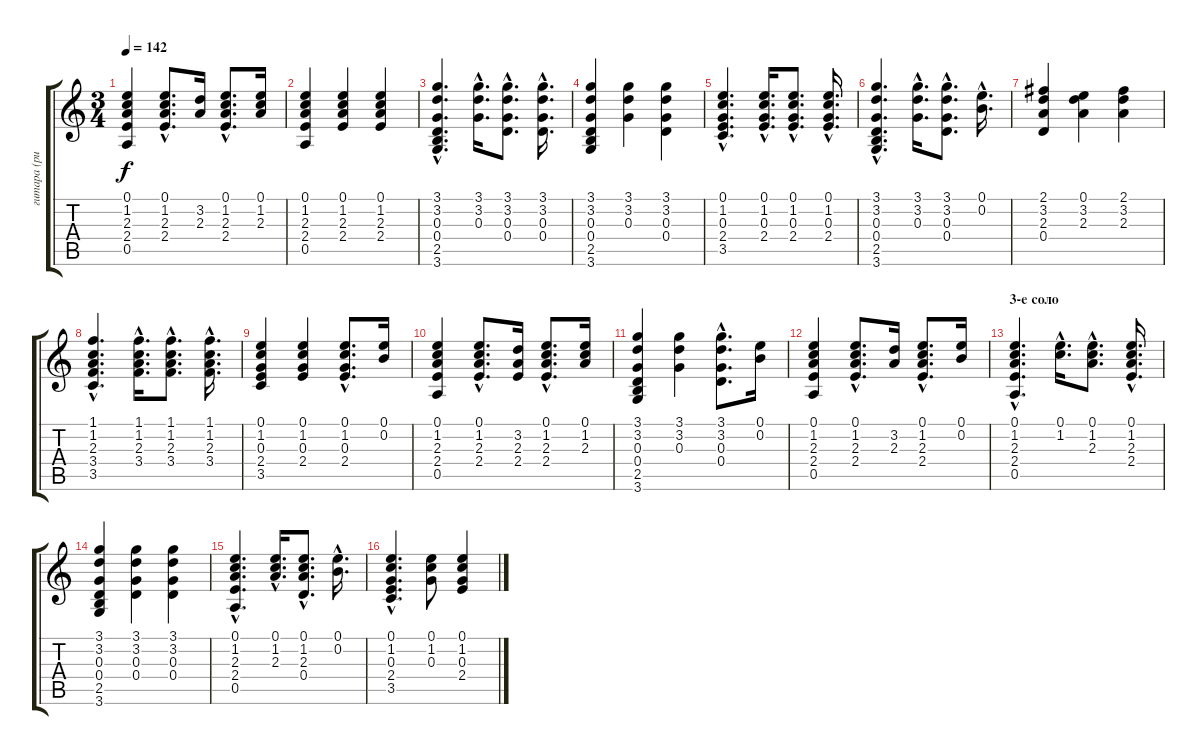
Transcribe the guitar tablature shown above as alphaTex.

\track ("гитара (ритм)" "гитара (ри") {instrument acousticguitarsteel}
\staff {score tabs}
\tuning (E4 B3 G3 D3 A2 E2) {hide}
\ts (3 4)
\tempo 142
\clef g2
\ks c
(0.1 1.2 2.3 2.4 0.5).4{dy f} (0.1{hac} 1.2{hac} 2.3{hac} 2.4{hac}).8{d} (3.2 2.3).16 (0.1{hac} 1.2{hac} 2.3{hac} 2.4{hac}).8{d} (0.1 1.2 2.3).16 |
(0.1 1.2 2.3 2.4 0.5).4 (0.1 1.2 2.3 2.4).4 (0.1 1.2 2.3 2.4).4 |
(3.1{hac} 3.2{hac} 0.3{hac} 0.4{hac} 2.5{hac} 3.6{hac}).4{d} (3.1{hac} 3.2{hac} 0.3{hac}).16{d} (3.1{hac} 3.2{hac} 0.3{hac} 0.4{hac}).8{d} (3.1{hac} 3.2{hac} 0.3{hac} 0.4{hac}).16{d} |
(3.1 3.2 0.3 0.4 2.5 3.6).4 (3.1 3.2 0.3).4 (3.1 3.2 0.3 0.4).4 |
(0.1{hac} 1.2{hac} 0.3{hac} 2.4{hac} 3.5{hac}).4{d} (0.1{hac} 1.2{hac} 0.3{hac} 2.4{hac}).16{d} (0.1{hac} 1.2{hac} 0.3{hac} 2.4{hac}).8{d} (0.1{hac} 1.2{hac} 0.3{hac} 2.4{hac}).16{d} |
(3.1{hac} 3.2{hac} 0.3{hac} 0.4{hac} 2.5{hac} 3.6{hac}).4{d} (3.1{hac} 3.2{hac} 0.3{hac}).16{d} (3.1{hac} 3.2{hac} 0.3{hac} 0.4{hac}).8{d} (0.1{hac} 0.2{hac}).16{d} |
(2.1 3.2 2.3 0.4).4 (0.1 3.2 2.3).4 (2.1 3.2 2.3).4 |
(1.1{hac} 1.2{hac} 2.3{hac} 3.4{hac} 3.5{hac}).4{d} (1.1{hac} 1.2{hac} 2.3{hac} 3.4{hac}).16{d} (1.1{hac} 1.2{hac} 2.3{hac} 3.4{hac}).8{d} (1.1{hac} 1.2{hac} 2.3{hac} 3.4{hac}).16{d} |
(0.1 1.2 0.3 2.4 3.5).4 (0.1 1.2 0.3 2.4).4 (0.1{hac} 1.2{hac} 0.3{hac} 2.4{hac}).8{d} (0.1 0.2).16 |
(0.1 1.2 2.3 2.4 0.5).4 (0.1{hac} 1.2{hac} 2.3{hac} 2.4{hac}).8{d} (3.2 2.3 2.4).16 (0.1{hac} 1.2{hac} 2.3{hac} 2.4{hac}).8{d} (0.1 1.2 2.3).16 |
(3.1 3.2 0.3 0.4 2.5 3.6).4 (3.1 3.2 0.3).4 (3.1{hac} 3.2{hac} 0.3{hac} 0.4{hac}).8{d} (0.1 0.2).16 |
(0.1 1.2 2.3 2.4 0.5).4 (0.1{hac} 1.2{hac} 2.3{hac} 2.4{hac}).8{d} (3.2 2.3).16 (0.1{hac} 1.2{hac} 2.3{hac} 2.4{hac}).8{d} (0.1 0.2).16 |
\section ("" "3-е соло")
(0.1{hac} 1.2{hac} 2.3{hac} 2.4{hac} 0.5{hac}).4{d} (0.1{hac} 1.2{hac}).16{d} (0.1{hac} 1.2{hac} 2.3{hac}).8{d} (0.1{hac} 1.2{hac} 2.3{hac} 2.4{hac}).16{d} |
(3.1 3.2 0.3 0.4 2.5 3.6).4 (3.1 3.2 0.3 0.4).4 (3.1 3.2 0.3 0.4).4 |
(0.1{hac} 1.2{hac} 2.3{hac} 2.4{hac} 0.5{hac}).4{d} (0.1{hac} 1.2{hac} 2.3{hac}).16{d} (0.1{hac} 1.2{hac} 2.3{hac} 0.4{hac}).8{d} (0.1{hac} 0.2{hac}).16{d} |
(0.1{hac} 1.2{hac} 0.3{hac} 2.4{hac} 3.5{hac}).4{d} (0.1 1.2 0.3).8 (0.1 1.2 0.3 2.4).4
